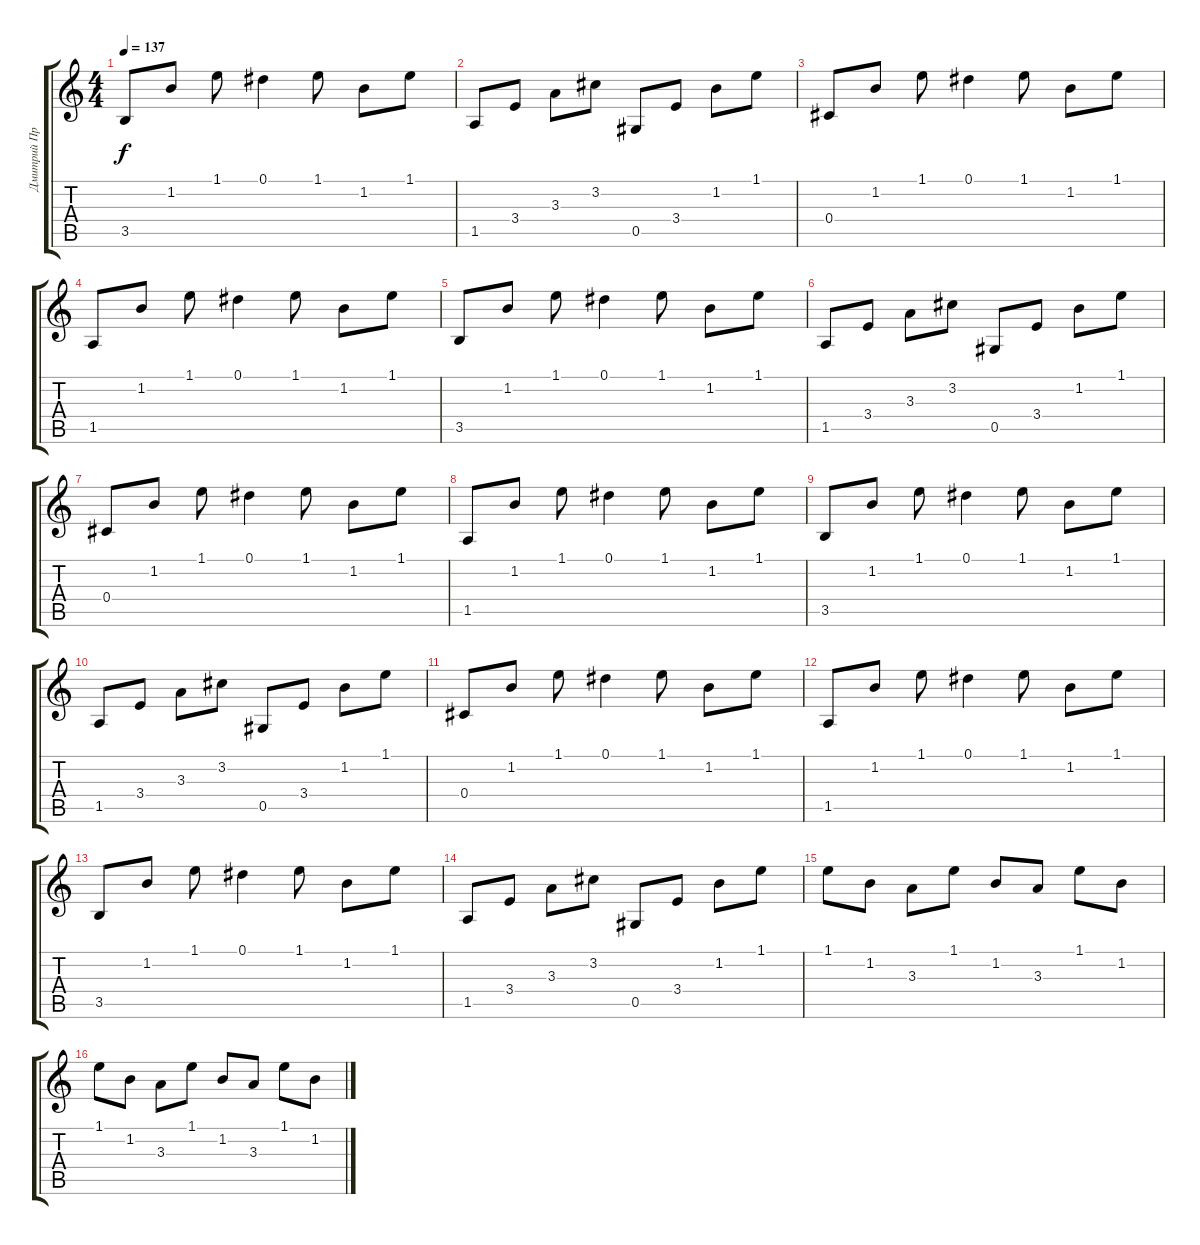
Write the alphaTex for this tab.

\track ("Дмитрий Процко" "Дмитрий Пр") {instrument acousticguitarsteel}
\staff {score tabs}
\tuning (Eb4 Bb3 Gb3 Db3 Ab2 Eb2) {hide}
\ts (4 4)
\tempo 137
\clef g2
\ks c
3.5.8{dy f} 1.2.8 1.1.8 0.1.4 1.1.8 1.2.8 1.1.8 |
1.5.8 3.4.8 3.3.8 3.2.8 0.5.8 3.4.8 1.2.8 1.1.8 |
0.4.8 1.2.8 1.1.8 0.1.4 1.1.8 1.2.8 1.1.8 |
1.5.8 1.2.8 1.1.8 0.1.4 1.1.8 1.2.8 1.1.8 |
3.5.8 1.2.8 1.1.8 0.1.4 1.1.8 1.2.8 1.1.8 |
1.5.8 3.4.8 3.3.8 3.2.8 0.5.8 3.4.8 1.2.8 1.1.8 |
0.4.8 1.2.8 1.1.8 0.1.4 1.1.8 1.2.8 1.1.8 |
1.5.8 1.2.8 1.1.8 0.1.4 1.1.8 1.2.8 1.1.8 |
3.5.8 1.2.8 1.1.8 0.1.4 1.1.8 1.2.8 1.1.8 |
1.5.8 3.4.8 3.3.8 3.2.8 0.5.8 3.4.8 1.2.8 1.1.8 |
0.4.8 1.2.8 1.1.8 0.1.4 1.1.8 1.2.8 1.1.8 |
1.5.8 1.2.8 1.1.8 0.1.4 1.1.8 1.2.8 1.1.8 |
3.5.8 1.2.8 1.1.8 0.1.4 1.1.8 1.2.8 1.1.8 |
1.5.8 3.4.8 3.3.8 3.2.8 0.5.8 3.4.8 1.2.8 1.1.8 |
1.1.8 1.2.8 3.3.8 1.1.8 1.2.8 3.3.8 1.1.8 1.2.8 |
1.1.8 1.2.8 3.3.8 1.1.8 1.2.8 3.3.8 1.1.8 1.2.8
